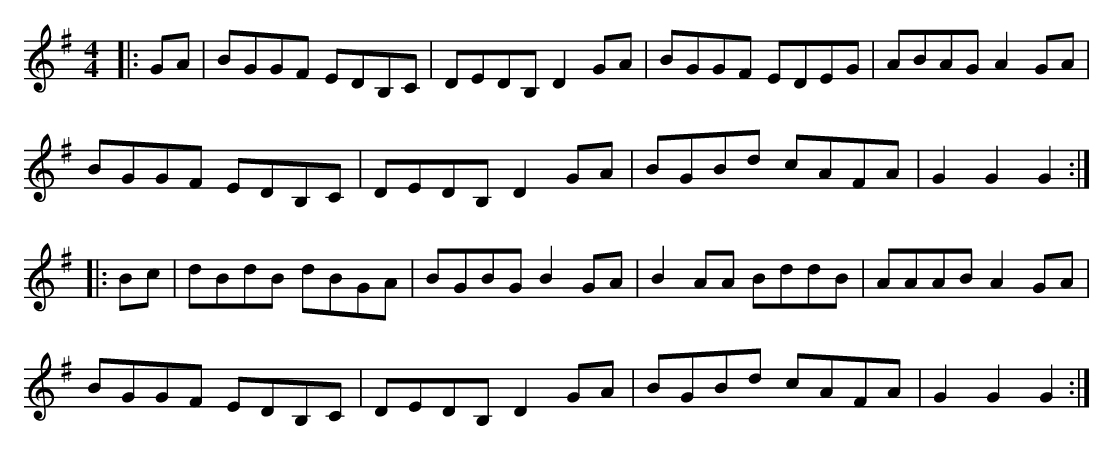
X:1
M:4/4
K:G
|:GA|BGGF EDB,C|DEDB, D2GA|BGGF EDEG|ABAG A2GA|
BGGF EDB,C|DEDB, D2GA|BGBd cAFA|G2G2 G2:|
|:Bc|dBdB dBGA|BGBG B2GA|B2AA BddB|AAAB A2GA|
BGGF EDB,C|DEDB, D2GA|BGBd cAFA|G2G2 G2:|
